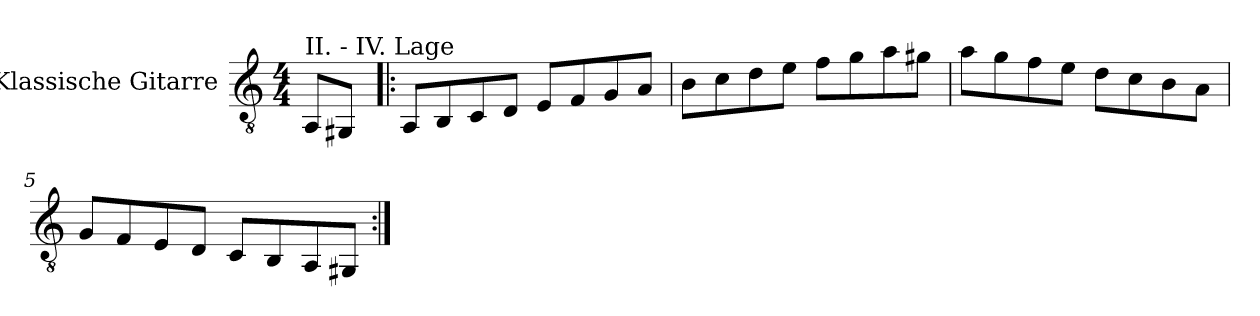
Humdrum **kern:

**kern
*part1
*staff1
*I"Klassische Gitarre
*I'Git.
*clefGv2
*k[]
*M4/4
=1
!LO:TX:a:t=II. - IV. Lage
8AA/L
8GG#X/J
=2!|:
8AA</L
8BB/
8C/
8D/J
8E</L
8F/
8G/
8A/J
=3
8B\L
8c\
8d<\
8e\J
8f\L
8g\
8a\
8g#X\J
!!LO:LB:g=z
=4
8a\L
8g\
8f<\
8e\J
8d\L
8c\
8B\
8A\J
=5
8G</L
8F/
8E/
8D/J
8C/L
8BB/
8AA</
8GG#X/J
=:|!
*-
